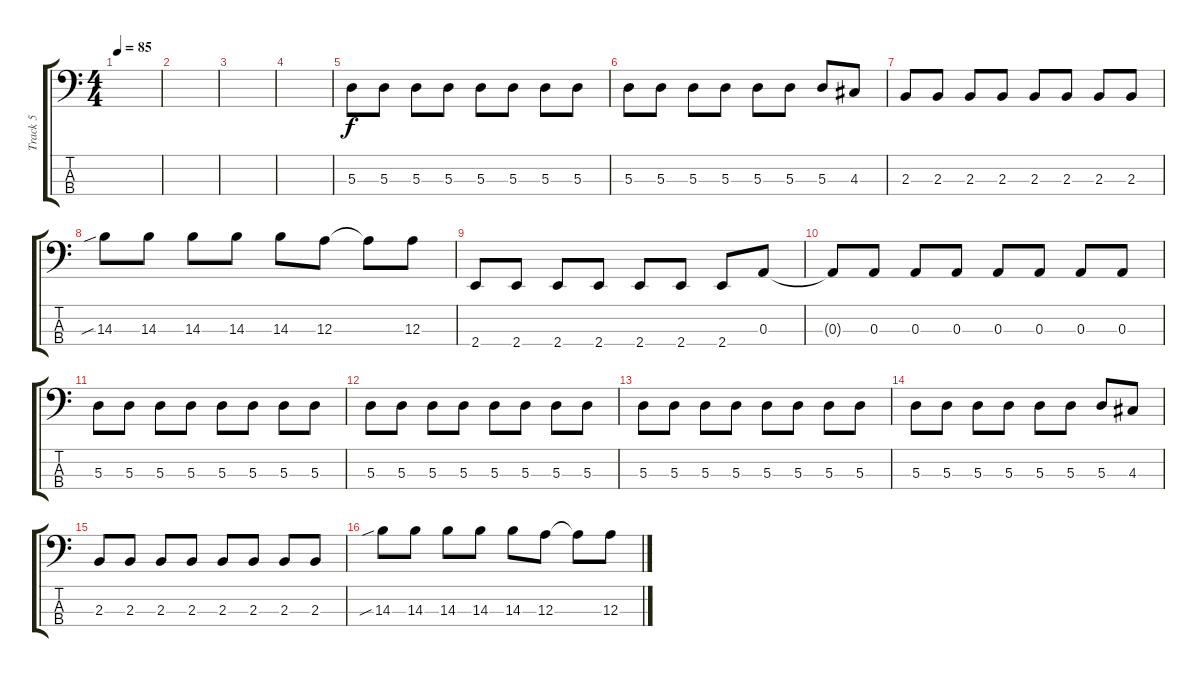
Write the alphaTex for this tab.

\track ("Track 5" "Track 5") {instrument electricbasspick}
\staff {score tabs}
\tuning (G2 D2 A1 D1) {hide}
\ts (4 4)
\tempo 85
\clef f4
\ks c
|
|
|
|
5.3.8 5.3.8 5.3.8 5.3.8 5.3.8 5.3.8 5.3.8 5.3.8 |
5.3.8 5.3.8 5.3.8 5.3.8 5.3.8 5.3.8 5.3.8 4.3.8 |
2.3.8 2.3.8 2.3.8 2.3.8 2.3.8 2.3.8 2.3.8 2.3.8 |
14.3{sib}.8 14.3.8 14.3.8 14.3.8 14.3.8 12.3.8 12.3{t}.8 12.3.8 |
2.4.8 2.4.8 2.4.8 2.4.8 2.4.8 2.4.8 2.4.8 0.3.8 |
0.3{t}.8 0.3.8 0.3.8 0.3.8 0.3.8 0.3.8 0.3.8 0.3.8 |
5.3.8 5.3.8 5.3.8 5.3.8 5.3.8 5.3.8 5.3.8 5.3.8 |
5.3.8 5.3.8 5.3.8 5.3.8 5.3.8 5.3.8 5.3.8 5.3.8 |
5.3.8 5.3.8 5.3.8 5.3.8 5.3.8 5.3.8 5.3.8 5.3.8 |
5.3.8 5.3.8 5.3.8 5.3.8 5.3.8 5.3.8 5.3.8 4.3.8 |
2.3.8 2.3.8 2.3.8 2.3.8 2.3.8 2.3.8 2.3.8 2.3.8 |
14.3{sib}.8 14.3.8 14.3.8 14.3.8 14.3.8 12.3.8 12.3{t}.8 12.3.8
